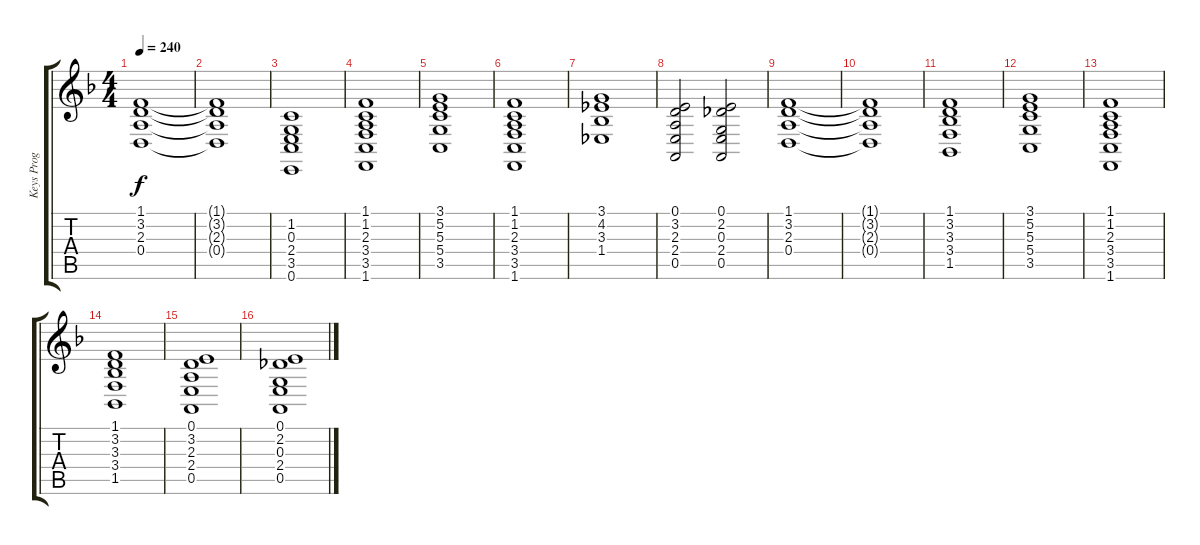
\track ("Keys Prog" "Keys Prog") {instrument churchorgan}
\staff {score tabs}
\tuning (E4 B3 G3 D3 A2 E2) {hide}
\ts (4 4)
\tempo 240
\clef g2
\ks f
(1.1 3.2 2.3 0.4).1{dy f instrument churchorgan} |
(1.1{t} 3.2{t} 2.3{t} 0.4{t}).1 |
(1.2 0.3 2.4 3.5 0.6).1 |
(1.1 1.2 2.3 3.4 3.5 1.6).1 |
(3.1 5.2 5.3 5.4 3.5).1 |
(1.1 1.2 2.3 3.4 3.5 1.6).1 |
(3.1 4.2 3.3 1.4).1 |
(0.1 3.2 2.3 2.4 0.5).2 (0.1 2.2 0.3 2.4 0.5).2 |
(1.1 3.2 2.3 0.4).1 |
(1.1{t} 3.2{t} 2.3{t} 0.4{t}).1 |
(1.1 3.2 3.3 3.4 1.5).1 |
(3.1 5.2 5.3 5.4 3.5).1 |
(1.1 1.2 2.3 3.4 3.5 1.6).1 |
(1.1 3.2 3.3 3.4 1.5).1 |
(0.1 3.2 2.3 2.4 0.5).1 |
(0.1 2.2 0.3 2.4 0.5).1
